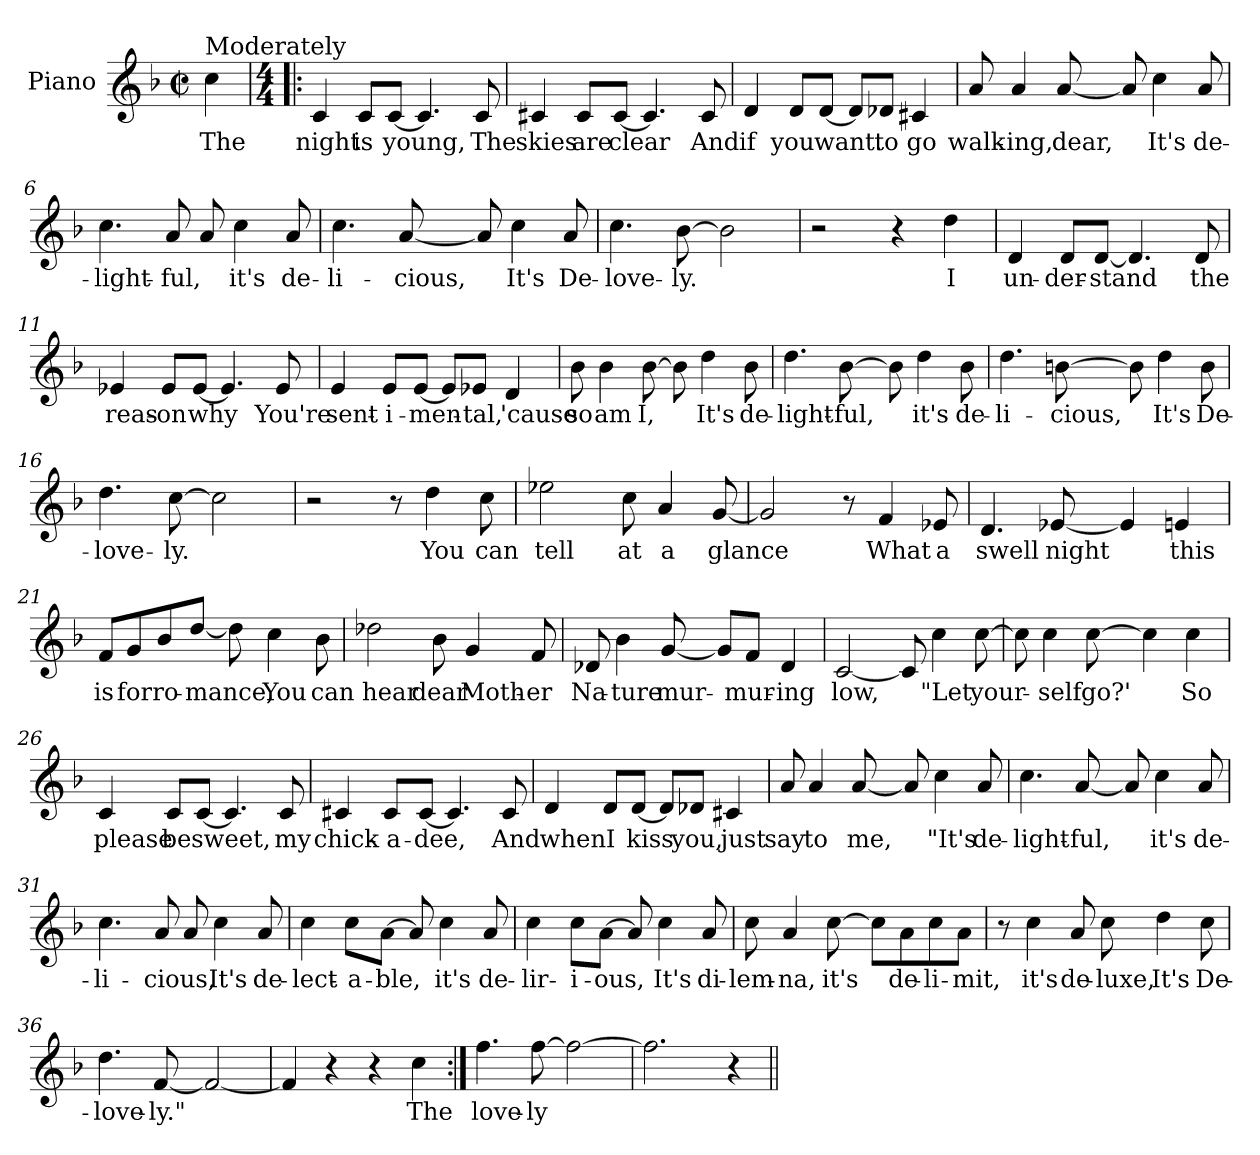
**kern	**text
*part1	*part1
*staff1	*staff1
*I"Piano	*
*I'Pno	*
*clefG2	*
*k[b-]	*
*F:	*
*M2/2	*
*met(c|)	*
=1	=1
!LO:TX:a:t=Moderately	!
4cc\	The
=2!|:	=2!|:
*M4/4	*
4c/	night
8c/L	is
[8c/J	young,
4.c/]	.
8c/	The
=3	=3
4c#X/	skies
8c#/L	are
[8c#/J	clear
4.c#/]	.
8c#/	And
=4	=4
4d/	if
8d/L	you
[8d/J	want.
8d/L]	.
8d-X/J	to
4c#X/	go
!!LO:LB:g=z
=5	=5
8a/	walk-
4a/	-ing,
[8a/	dear,
8a/]	.
4cc\	It's
8a/	de-
=6	=6
4.cc\	-light-
8a/	-ful,
8a/	.
4cc\	it's
8a/	de-
=7	=7
4.cc\	-li-
[8a/	-cious,
8a/]	.
4cc\	It's
8a/	De-
=8	=8
4.cc\	-love-
[8b-\	-ly.
2b-\]	.
!!LO:LB:g=z
=9	=9
2r	.
4r	.
4dd\	I
=10	=10
4d/	un-
8d/L	-der-
[8d/J	-stand
4.d/]	.
8d/	the
=11	=11
4e-X/	reas-
8e-/L	-on
[8e-/J	why
4.e-/]	.
8e-/	You're
=12	=12
4e/	sent-
8e/L	-i-
[8e/J	-men-
8e/L]	.
8e-X/J	-tal,
4d/	'cause
!!LO:LB:g=z
=13	=13
8b-\	so
4b-\	am
[8b-\	I,
8b-\]	.
4dd\	It's
8b-\	de-
=14	=14
4.dd\	-light-
[8b-\	ful,
8b-\]	.
4dd\	it's
8b-\	de-
=15	=15
4.dd\	-li-
[8bn\	-cious,
8b\]	.
4dd\	It's
8b\	De-
=16	=16
4.dd\	-love-
[8cc\	-ly.
2cc\]	.
!!LO:LB:g=z
=17	=17
2r	.
8r	.
4dd\	You
8cc\	can
=18	=18
2ee-X\	tell
8cc\	at
4a/	a
[8g/	glance
=19	=19
2g/]	.
8r	.
4f/	What
8e-X/	a
=20	=20
4.d/	swell
[8e-X/	night
4e-/]	.
4en/	this
!!LO:LB:g=z
=21	=21
8f/L	is
8g/	for
8b-/	ro-
[8dd/J	-mance,
8dd\]	.
4cc\	You
8b-\	can
=22	=22
2dd-X\	hear
8b-\	dear
4g/	Moth-
8f/	-er
=23	=23
8d-X/	Na-
4b-\	-ture
[8g/	mur-
8g/L]	.
8f/J	-mur-
4d-/	-ing
=24	=24
[2c/	low,
8c/]	.
4cc\	"Let
[8cc\	your-
!!LO:LB:g=z
=25	=25
8cc\]	.
4cc\	-self
[8cc\	go?'
4cc\]	.
4cc\	So
=26	=26
4c/	please
8c/L	be
[8c/J	sweet,
4.c/]	.
8c/	my
=27	=27
4c#X/	chick-
8c#/L	-a-
[8c#/J	-dee,
4.c#/]	.
8c#/	And
=28	=28
4d/	when
8d/L	I
[8d/J	kiss
8d/L]	.
8d-X/J	you,
4c#X/	just
!!LO:LB:g=z
=29	=29
8a/	say
4a/	to
[8a/	me,
8a/]	.
4cc\	"It's
8a/	de-
=30	=30
4.cc\	-light-
[8a/	-ful,
8a/]	.
4cc\	it's
8a/	de-
=31	=31
4.cc\	-li-
8a/	-cious,
8a/	.
4cc\	It's
8a/	de-
=32	=32
4cc\	-lect-
8cc\L	-a-
[8a\J	-ble,
8a/]	.
4cc\	it's
8a/	de-
!!LO:PB:g=z
=33	=33
4cc\	-lir-
8cc\L	-i-
[8a\J	-ous,
8a/]	.
4cc\	It's
8a/	di-
=34	=34
8cc\	-lem-
4a/	-na,
[8cc\	it's
8cc\L]	.
8a\	de-
8cc\	-li-
8a\J	-mit,
=35	=35
8r	.
4cc\	it's
8a/	de-
8cc\	-luxe,
4dd\	It's
8cc\	De-
!!LO:LB:g=z
=36	=36
4.dd\	-love-
[8f/	-ly."
2f/_	.
=37	=37
4f/]	.
4r	.
4r	.
4cc\	The
=38:|!	=38:|!
4.ff\	love-
[8ff\	-ly
2ff\_	.
=39	=39
2.ff\]	.
4r	.
=||	=||
*-	*-
